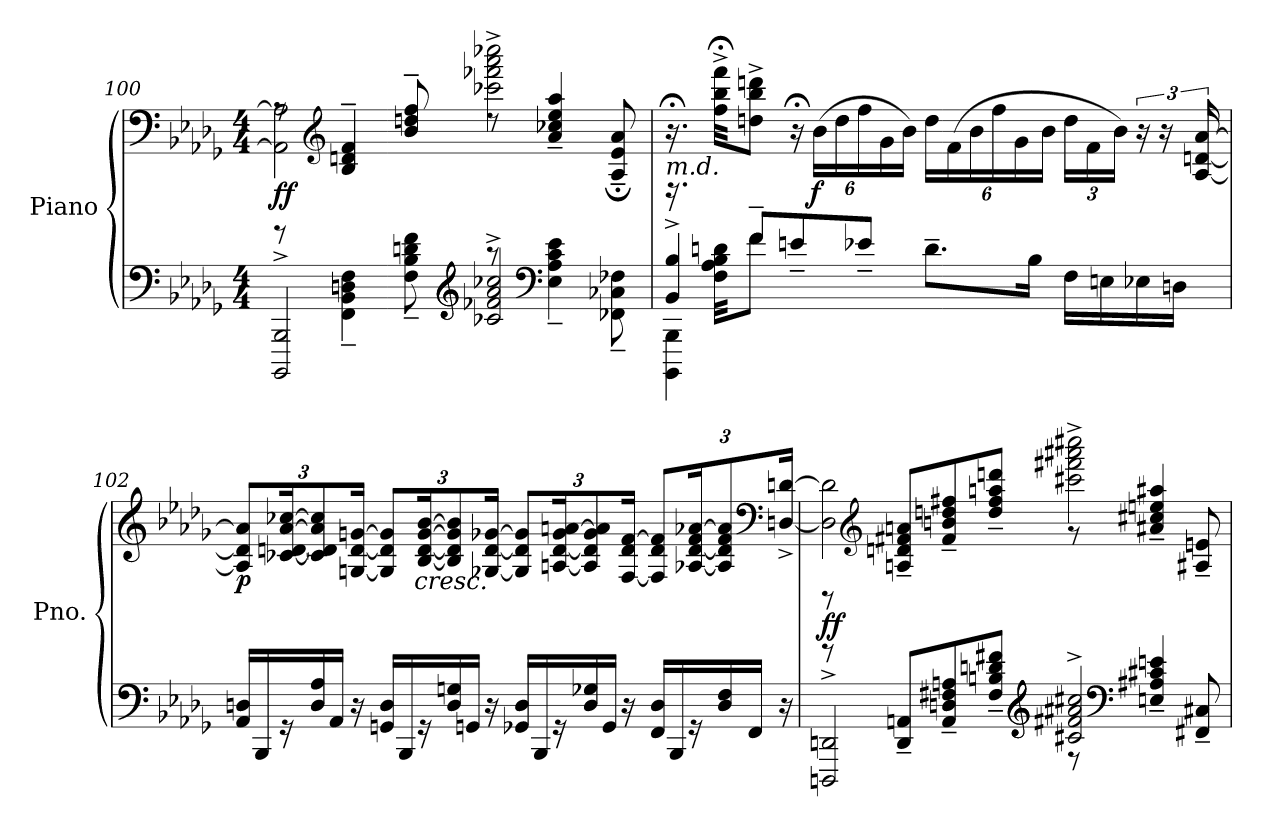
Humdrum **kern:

**kern	**kern	**dynam
*part1	*part1	*part1
*staff2	*staff1	*staff1/2
*I"Piano	*	*
*I'Pno.	*	*
*clefF4	*clefF4	*
*k[b-e-a-d-g-]	*k[b-e-a-d-g-]	*
*M4/4	*M4/4	*
=100	=100	=100
*^	*^	*
!	!	!	!	!LO:DY:b
2BBBB-/^ 2BBB-/^	8rg	8rA	2AA-\] 2A-\]	ff
*	*	*clefG2	*	*
.	4FF\~ 4BB-\~ 4Dn\~ 4F\~	4B-/~ 4dn/~ 4f/~	.	.
.	8F\~ 8B-\~ 8dn\~ 8f\~	8b-/~ 8ddn/~ 8ff/~	.	.
*clefG2	*	*	*	*
2c-X/^ 2f-X/^ 2a-/^ 2cc-X/^	8raa	2ccc-X\^ 2fff-X\^ 2aaa-\^ 2cccc-X\^	8rdd	.
*clefF4	*	*	*	*
.	4E-\~ 4A-\~ 4c-\~ 4e-\~	.	4a-/~ 4cc-X/~ 4ee-/~ 4aa-/~	.
.	8FF-X\~ 8C-X\~ 8F-X\~	.	8A-/;~ 8e-/;~ 8a-/;~	.
!!LO:LB:g=z
=101	=101	=101	=101	=101
*^	*^	*	*	*
!LO:TX:a:i:t=m.d.	!	!	!	!	!	!
*	*	*	*	*v	*v	*
16.raa	16.ryy	4BB-/^ 4B-/^	4BBBB-\ 4BBB-\	16.r;<	.
32ryy	32F\ 32A-\ 32B-\ 32dn\KKL	.	.	32ff\;<^ 32bb-\;<^ 32fff\;<^KKL	.
8f~/L	8f\J	.	.	8ddn\^ 8bb-\^ 8dddn\^J	.
*	*	*	*	*Xbrackettup	*
8en~/	2.ryy	2.ryy	2.ryy	24r;<	.
!	!	!	!	!	!LO:DY:b
.	.	.	.	(>24b-\LL	f
.	.	.	.	24dd\	.
8e-X~/J	.	.	.	24ff\	.
.	.	.	.	24g-\	.
.	.	.	.	24b-\JJ)	.
8.d~\L	.	.	.	24dd\LL	.
.	.	.	.	(>24f\	.
.	.	.	.	24b-\	.
.	.	.	.	24ff\	.
.	.	.	.	24g-\	.
16B-\Jk	.	.	.	.	.
.	.	.	.	24b-\JJ	.
16F\LL	.	.	.	24dd\LL	.
.	.	.	.	24f\	.
16En\	.	.	.	.	.
.	.	.	.	24b-\JJ)	.
*	*	*	*	*brackettup	*
16E-X\	.	.	.	24r	.
.	.	.	.	24r	.
16Dn\JJ	.	.	.	.	.
.	.	.	.	[24A-/ [24dn/ [24a-/	.
*v	*v	*v	*v	*	*
=102	=102	=102
*Xtuplet	*Xbrackettup	*
!	!	!LO:DY:b
24AA-/ 24Dn/LL	12A-/] 12d/] 12a-/]L	p
24BBB-/	.	.
24r	[24c-X/ [24dn/ [24a-/ [24cc-X/K	.
24D/ 24A-/	12c-/] 12d/] 12a-/] 12cc-/]	.
24AA-/JJ	.	.
24r	[24Gn/ [24d/ [24gn/Jk	.
24GGn/ 24D/LL	12G/] 12d/] 12g/]L	.
24BBB-/	.	.
!	!LO:TX:b:i:t=cresc.	!
24r	[24B-/ [24d/ [24g/ [24b-/K	.
24D/ 24Gn/	12B-/] 12d/] 12g/] 12b-/]	.
24GGn/JJ	.	.
24r	[24G-X/ [24d/ [24g-X/Jk	.
24GG-X/ 24D/LL	12G-/] 12d/] 12g-/]L	.
24BBB-/	.	.
24r	[24An/ [24d/ 24g-/ [24an/K	.
24D/ 24G-X/	12A/] 12d/] 12g-/ 12a/]	.
24GG-/JJ	.	.
24r	[24F/ 24d/ [24f/Jk	.
24FF/ 24D/LL	12F/] 12d/ 12f/]L	.
24BBB-/	.	.
24r	[24A-X/ [24d/ 24f/ [24a-X/K	.
24D/ 24F/	12A-/] 12d/] 12f/ 12a-/]	.
24FF/JJ	.	.
*	*clefF4	*
24r	[24Dn/^ [24dn/^Jk	.
!!LO:LB:g=z
=103	=103	=103
*^	*^	*
!	!	!	!	!LO:DY:b
2DDDn/^ 2DDn/^	8rg	2D\] 2d\]	8rDDD	ff
*	*	*clefG2	*	*
.	8DD/~ 8AAn/~L	.	8An/~ 8dn/~ 8f#X/~ 8an/~L	.
.	8AA/~ 8Dn/~ 8F#X/~ 8An/~	.	8f#/~ 8bn/~ 8ddn/~ 8ff#X/~	.
.	8F#/~ 8Bn/~ 8dn/~ 8f#X/~J	.	8dd/~ 8ff#/~ 8aan/~ 8dddn/~J	.
*clefG2	*	*	*	*
2c#X/^ 2f#X/^ 2a#X/^ 2cc#X/^	8r	2ccc#X\^ 2fff#X\^ 2aaa#X\^ 2cccc#X\^	8r	.
*clefF4	*	*	*	*
.	4En/~ 4A#X/~ 4c#X/~ 4en/~	.	4a#X/~ 4cc#X/~ 4een/~ 4aa#X/~	.
.	8FF#X/~ 8C#X/~	.	8A#X/~ 8en/~	.
*v	*v	*	*	*
*	*v	*v	*
=	=	=
*-	*-	*-
